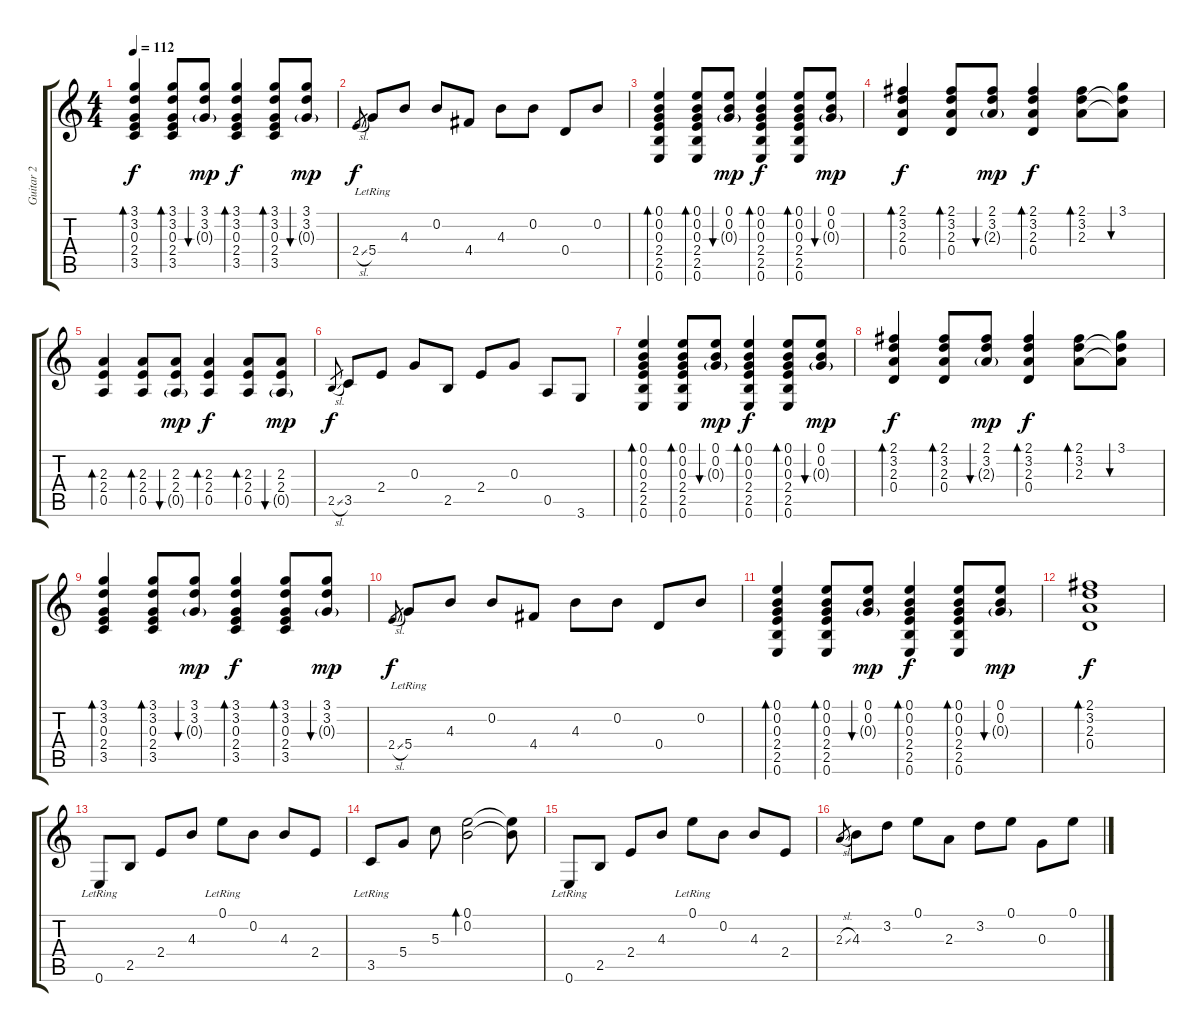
\track ("Guitar 2" "Guitar 2") {instrument acousticguitarsteel}
\staff {score tabs}
\tuning (E4 B3 G3 D3 A2 E2) {hide}
\ts (4 4)
\tempo 112
\clef g2
\ks c
(3.1 3.2 0.3 2.4 3.5).4{bd 30 dy f} (3.1 3.2 0.3 2.4 3.5).8{bd 30} (3.1 3.2 0.3{g}).8{bu 30 dy mp} (3.1 3.2 0.3 2.4 3.5).4{bd 30 dy f} (3.1 3.2 0.3 2.4 3.5).8{bd 30} (3.1 3.2 0.3{g}).8{bu 30 dy mp} |
2.4{sl}.8{gr dy f} 5.4{lr}.8 4.3.8 0.2.8 4.4.8 4.3.8 0.2.8 0.4.8 0.2.8 |
(0.1 0.2 0.3 2.4 2.5 0.6).4{bd 30} (0.1 0.2 0.3 2.4 2.5 0.6).8{bd 30} (0.1 0.2 0.3{g}).8{bu 30 dy mp} (0.1 0.2 0.3 2.4 2.5 0.6).4{bd 30 dy f} (0.1 0.2 0.3 2.4 2.5 0.6).8{bd 30} (0.1 0.2 0.3{g}).8{bu 30 dy mp} |
(2.1 3.2 2.3 0.4).4{bd 30 dy f} (2.1 3.2 2.3 0.4).8{bd 30} (2.1 3.2 2.3{g}).8{bu 30 dy mp} (2.1 3.2 2.3 0.4).4{bd 30 dy f} (2.1 3.2 2.3).8{bd 30} (3.1 3.2{t} 2.3{t}).8{bu 30} |
(2.3 2.4 0.5).4{bd 30} (2.3 2.4 0.5).8{bd 30} (2.3 2.4 0.5{g}).8{bu 30 dy mp} (2.3 2.4 0.5).4{bd 30 dy f} (2.3 2.4 0.5).8{bd 30} (2.3 2.4 0.5{g}).8{bu 30 dy mp} |
2.5{sl}.8{gr dy f} 3.5.8 2.4.8 0.3.8 2.5.8 2.4.8 0.3.8 0.5.8 3.6.8 |
(0.1 0.2 0.3 2.4 2.5 0.6).4{bd 30} (0.1 0.2 0.3 2.4 2.5 0.6).8{bd 30} (0.1 0.2 0.3{g}).8{bu 30 dy mp} (0.1 0.2 0.3 2.4 2.5 0.6).4{bd 30 dy f} (0.1 0.2 0.3 2.4 2.5 0.6).8{bd 30} (0.1 0.2 0.3{g}).8{bu 30 dy mp} |
(2.1 3.2 2.3 0.4).4{bd 30 dy f} (2.1 3.2 2.3 0.4).8{bd 30} (2.1 3.2 2.3{g}).8{bu 30 dy mp} (2.1 3.2 2.3 0.4).4{bd 30 dy f} (2.1 3.2 2.3).8{bd 30} (3.1 3.2{t} 2.3{t}).8{bu 30} |
(3.1 3.2 0.3 2.4 3.5).4{bd 30} (3.1 3.2 0.3 2.4 3.5).8{bd 30} (3.1 3.2 0.3{g}).8{bu 30 dy mp} (3.1 3.2 0.3 2.4 3.5).4{bd 30 dy f} (3.1 3.2 0.3 2.4 3.5).8{bd 30} (3.1 3.2 0.3{g}).8{bu 30 dy mp} |
2.4{sl}.8{gr dy f} 5.4{lr}.8 4.3.8 0.2.8 4.4.8 4.3.8 0.2.8 0.4.8 0.2.8 |
(0.1 0.2 0.3 2.4 2.5 0.6).4{bd 30} (0.1 0.2 0.3 2.4 2.5 0.6).8{bd 30} (0.1 0.2 0.3{g}).8{bu 30 dy mp} (0.1 0.2 0.3 2.4 2.5 0.6).4{bd 30 dy f} (0.1 0.2 0.3 2.4 2.5 0.6).8{bd 30} (0.1 0.2 0.3{g}).8{bu 30 dy mp} |
(2.1 3.2 2.3 0.4).1{bd 60 dy f} |
0.6{lr}.8 2.5.8 2.4.8 4.3.8 0.1{lr}.8 0.2.8 4.3.8 2.4.8 |
3.5{lr}.8 5.4.8 5.3.8 (0.1 0.2).2{bd 240} (0.1{t} 0.2{t}).8 |
0.6{lr}.8 2.5.8 2.4.8 4.3.8 0.1{lr}.8 0.2.8 4.3.8 2.4.8 |
2.3{sl}.8{gr} 4.3.8 3.2.8 0.1.8 2.3.8 3.2.8 0.1.8 0.3.8 0.1.8
